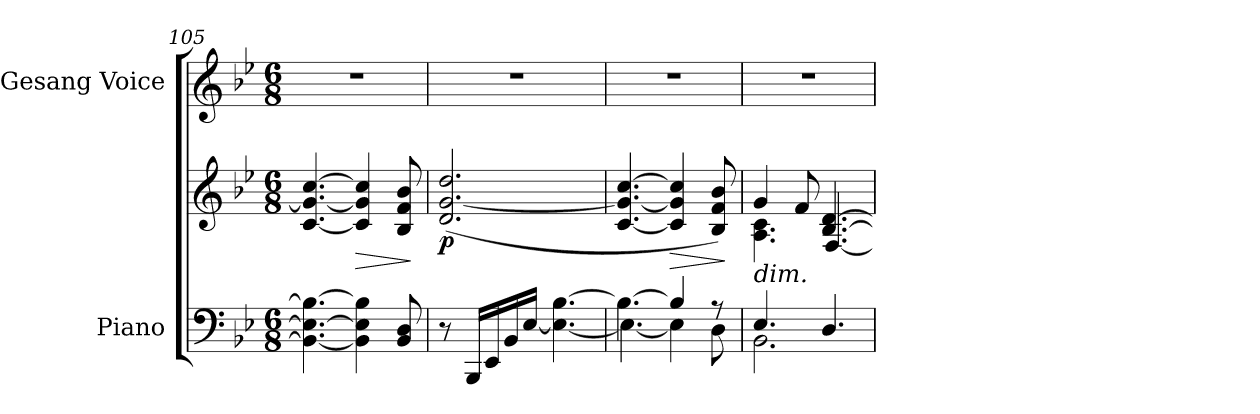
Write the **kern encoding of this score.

**kern	**kern	**dynam	**kern
*part2	*part2	*part2	*part1
*staff3	*staff2	*staff2/3	*staff1
*I"Piano	*	*	*I"Gesang Voice
*I'Pno	*	*	*
*clefF4	*clefG2	*	*clefG2
*k[b-e-]	*k[b-e-]	*	*k[b-e-]
*M6/8	*M6/8	*	*M6/8
=105	=105	=105	=105
4.BB-\_ 4.E-\_ 4.B-\_	[4.c/ 4.g/_ [4.cc/	.	2.r
!	!	!LO:HP:b	!
4BB-\] 4E-\] 4B-\]	4c/] 4g/] 4cc/]	>	.
8BB-/ 8D/	8B-/ 8f/ 8b-/	.	.
.	.	]	.
=106	=106	=106	=106
!	!	!LO:DY:b	!
8r	(2.d/ [<2.g/ 2.dd/	p	2.r
16BBB-/LL	.	.	.
16EE-/	.	.	.
16BB-/	.	.	.
[<16E-/JJ	.	.	.
4.E-\_ [>4.B-\	.	.	.
=107	=107	=107	=107
*^	*	*	*
4.B-\_	4.E-\_	[4.c/ 4.g/_ [4.cc/	.	2.r
!	!	!	!LO:HP:b	!
4B-/]	4E-\]	4c/] 4g/] 4cc/]	>	.
8r	8D\	8B-/ 8f/ 8b-/)	.	.
*v	*v	*	*	*
.	.	]	.
=108	=108	=108	=108
*^	*^	*	*
!	!	!LO:TX:b:i:t=dim.	!	!	!
4.E-/	2.BB-\	4g/	4.A\ 4.c\	.	2.r
.	.	8f/	.	.	.
4.D/	.	[4.B-/ [4.d/	[<4.F/	.	.
*v	*v	*	*	*	*
*	*v	*v	*	*
=	=	=	=
*-	*-	*-	*-
